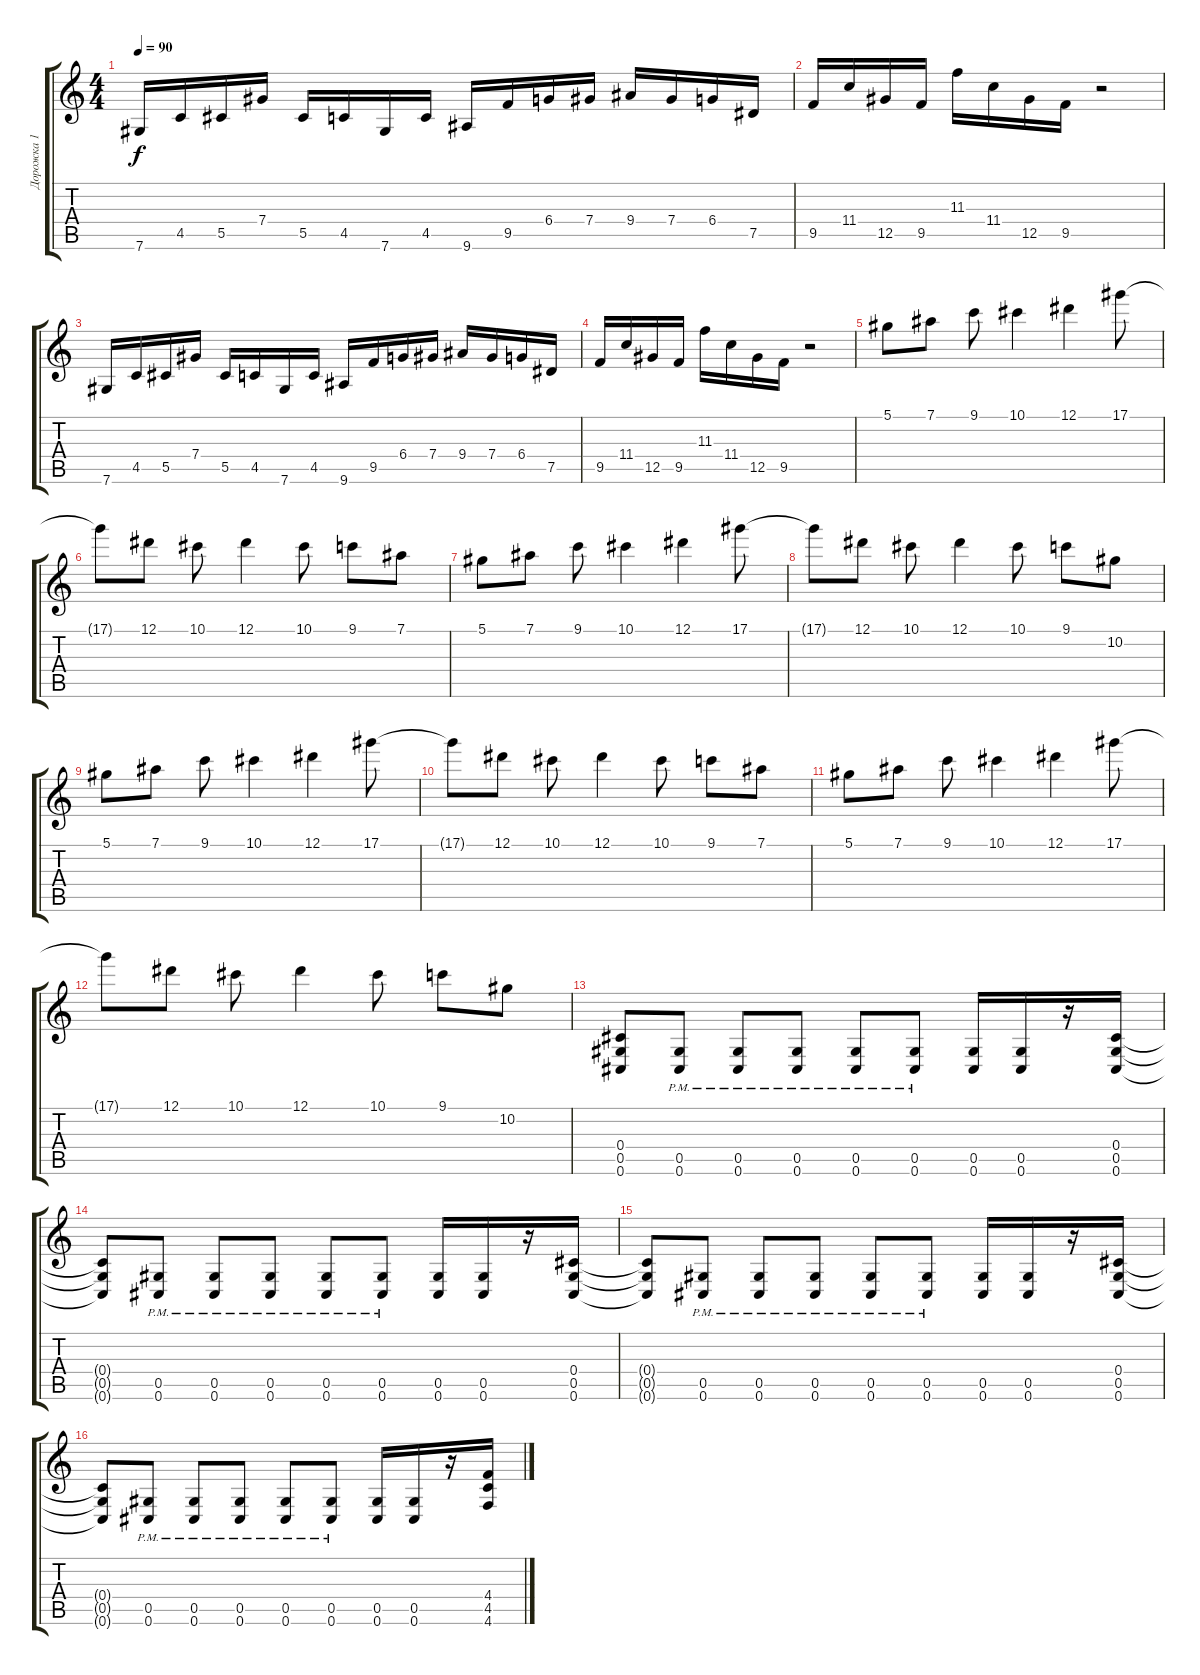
\track ("Дорожка 1" "Дорожка 1") {instrument overdrivenguitar}
\staff {score tabs}
\tuning (Eb4 Bb3 Gb3 Db3 Ab2 Db2) {hide}
\ts (4 4)
\tempo 90
\clef g2
\ks c
7.6.16{dy f} 4.5.16 5.5.16 7.4.16 5.5.16 4.5.16 7.6.16 4.5.16 9.6.16 9.5.16 6.4.16 7.4.16 9.4.16 7.4.16 6.4.16 7.5.16 |
9.5.16 11.4.16 12.5.16 9.5.16 11.3.16 11.4.16 12.5.16 9.5.16 r.2 |
7.6.16 4.5.16 5.5.16 7.4.16 5.5.16 4.5.16 7.6.16 4.5.16 9.6.16 9.5.16 6.4.16 7.4.16 9.4.16 7.4.16 6.4.16 7.5.16 |
9.5.16 11.4.16 12.5.16 9.5.16 11.3.16 11.4.16 12.5.16 9.5.16 r.2 |
5.1.8 7.1.8 9.1.8 10.1.4 12.1.4 17.1.8 |
17.1{t}.8 12.1.8 10.1.8 12.1.4 10.1.8 9.1.8 7.1.8 |
5.1.8 7.1.8 9.1.8 10.1.4 12.1.4 17.1.8 |
17.1{t}.8 12.1.8 10.1.8 12.1.4 10.1.8 9.1.8 10.2.8 |
5.1.8 7.1.8 9.1.8 10.1.4 12.1.4 17.1.8 |
17.1{t}.8 12.1.8 10.1.8 12.1.4 10.1.8 9.1.8 7.1.8 |
5.1.8 7.1.8 9.1.8 10.1.4 12.1.4 17.1.8 |
17.1{t}.8 12.1.8 10.1.8 12.1.4 10.1.8 9.1.8 10.2.8 |
(0.4 0.5 0.6).8 (0.5{pm} 0.6{pm}).8 (0.5{pm} 0.6{pm}).8 (0.5{pm} 0.6{pm}).8 (0.5{pm} 0.6{pm}).8 (0.5{pm} 0.6{pm}).8 (0.5 0.6).16 (0.5 0.6).16 r.16 (0.4 0.5 0.6).16 |
(0.4{t} 0.5{t} 0.6{t}).8 (0.5{pm} 0.6{pm}).8 (0.5{pm} 0.6{pm}).8 (0.5{pm} 0.6{pm}).8 (0.5{pm} 0.6{pm}).8 (0.5{pm} 0.6{pm}).8 (0.5 0.6).16 (0.5 0.6).16 r.16 (0.4 0.5 0.6).16 |
(0.4{t} 0.5{t} 0.6{t}).8 (0.5{pm} 0.6{pm}).8 (0.5{pm} 0.6{pm}).8 (0.5{pm} 0.6{pm}).8 (0.5{pm} 0.6{pm}).8 (0.5{pm} 0.6{pm}).8 (0.5 0.6).16 (0.5 0.6).16 r.16 (0.4 0.5 0.6).16 |
(0.4{t} 0.5{t} 0.6{t}).8 (0.5{pm} 0.6{pm}).8 (0.5{pm} 0.6{pm}).8 (0.5{pm} 0.6{pm}).8 (0.5{pm} 0.6{pm}).8 (0.5{pm} 0.6{pm}).8 (0.5 0.6).16 (0.5 0.6).16 r.16 (4.4 4.5 4.6).16
